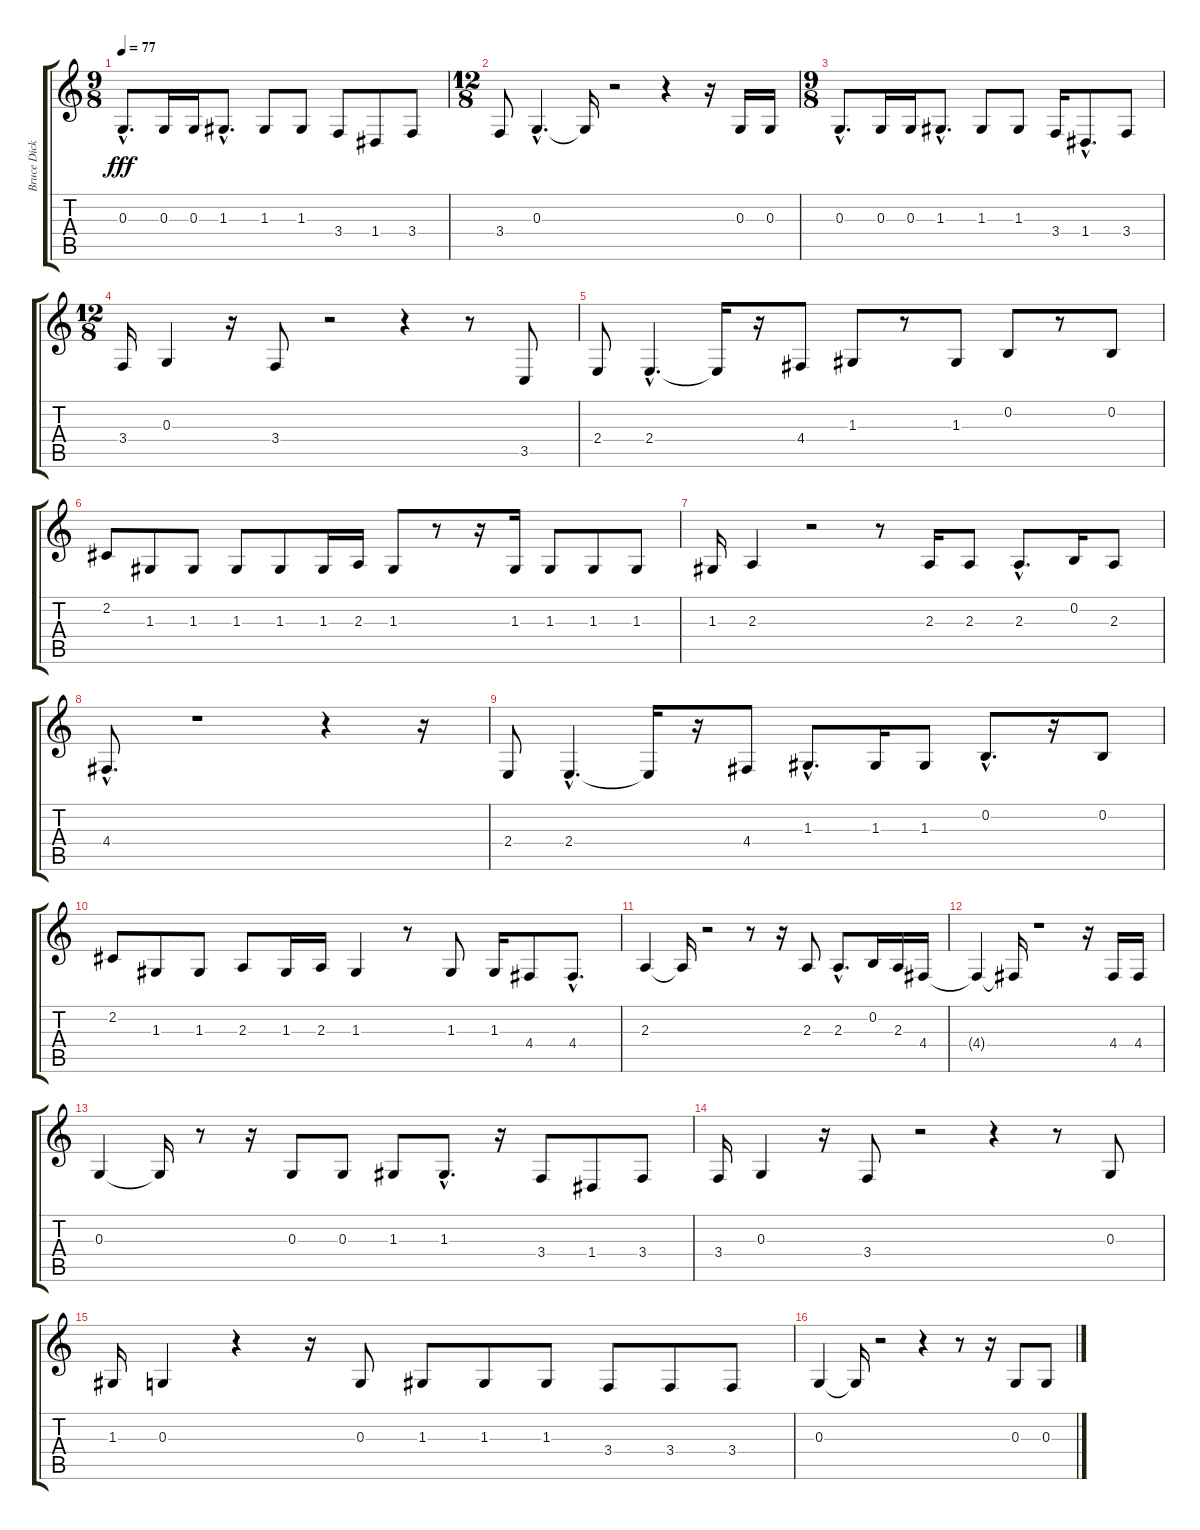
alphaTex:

\track ("Bruce Dickinson" "Bruce Dick") {instrument voiceoohs}
\staff {score tabs}
\tuning (E4 B3 G3 D3 A2 E2) {hide}
\ts (9 8)
\tempo 77
\clef g2
\ks c
0.3{hac}.8{d dy fff} 0.3.16 0.3.16 1.3{hac}.8{d} 1.3.8 1.3.8 3.4.8 1.4.8 3.4.8 |
\ts (12 8)
3.4.8 0.3{hac}.4{d} 0.3{t}.16 r.2 r.4 r.16 0.3.16 0.3.16 |
\ts (9 8)
0.3{hac}.8{d} 0.3.16 0.3.16 1.3{hac}.8{d} 1.3.8 1.3.8 3.4.16 1.4{hac}.8{d} 3.4.8 |
\ts (12 8)
3.4.16 0.3.4 r.16 3.4.8 r.2 r.4 r.8 3.5.8 |
2.4.8 2.4{hac}.4{d} 2.4{t}.16 r.16 4.4.8 1.3.8 r.8 1.3.8 0.2.8 r.8 0.2.8 |
2.2.8 1.3.8 1.3.8 1.3.8 1.3.8 1.3.16 2.3.16 1.3.8 r.8 r.16 1.3.16 1.3.8 1.3.8 1.3.8 |
1.3.16 2.3.4 r.2 r.8 2.3.16 2.3.8 2.3{hac}.8{d} 0.2.16 2.3.8 |
4.4{hac}.8{d} r.1 r.4 r.16 |
2.4.8 2.4{hac}.4{d} 2.4{t}.16 r.16 4.4.8 1.3{hac}.8{d} 1.3.16 1.3.8 0.2{hac}.8{d} r.16 0.2.8 |
2.2.8 1.3.8 1.3.8 2.3.8 1.3.16 2.3.16 1.3.4 r.8 1.3.8 1.3.16 4.4.8 4.4{hac}.8{d} |
2.3.4 2.3{t}.16 r.2 r.8 r.16 2.3.8 2.3{hac}.8{d} 0.2.16 2.3.16 4.4.16 |
4.4{t}.4 4.4{t}.16 r.1 r.16 4.4.16 4.4.16 |
0.3.4 0.3{t}.16 r.8 r.16 0.3.8 0.3.8 1.3.8 1.3{hac}.8{d} r.16 3.4.8 1.4.8 3.4.8 |
3.4.16 0.3.4 r.16 3.4.8 r.2 r.4 r.8 0.3.8 |
1.3.16 0.3.4 r.4 r.16 0.3.8 1.3.8 1.3.8 1.3.8 3.4.8 3.4.8 3.4.8 |
0.3.4 0.3{t}.16 r.2 r.4 r.8 r.16 0.3.8 0.3.8
